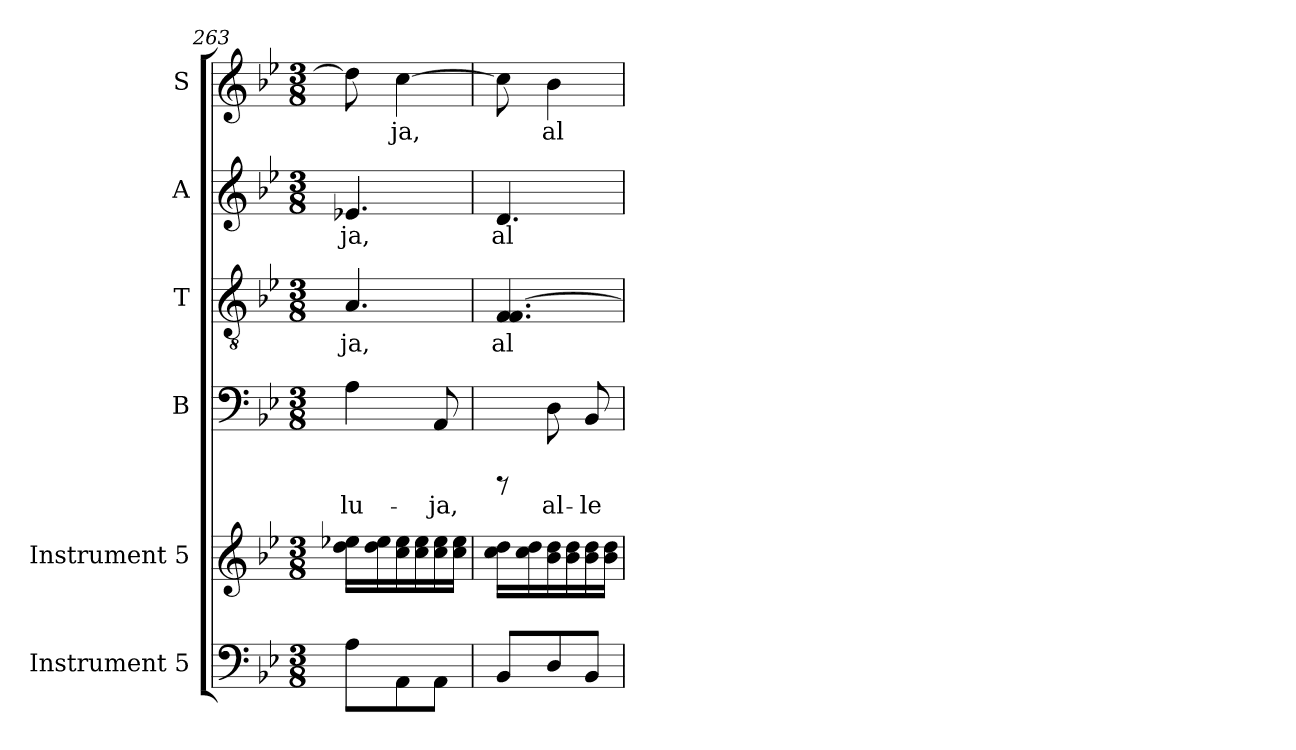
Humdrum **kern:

**kern	**kern	**kern	**text	**kern	**text	**kern	**text	**kern	**text
*part6	*part5	*part4	*part4	*part3	*part3	*part2	*part2	*part1	*part1
*staff6	*staff5	*staff4	*staff4	*staff3	*staff3	*staff2	*staff2	*staff1	*staff1
*I"Instrument 5	*I"Instrument 5	*I"B	*	*I"T	*	*I"A	*	*I"S	*
*	*	*I'B	*	*I'T	*	*I'A	*	*I'S	*
*clefF4	*clefG2	*clefF4	*	*clefGv2	*	*clefG2	*	*clefG2	*
*k[b-e-]	*k[b-e-]	*k[b-e-]	*	*k[b-e-]	*	*k[b-e-]	*	*k[b-e-]	*
*B-:	*B-:	*B-:	*	*B-:	*	*B-:	*	*B-:	*
*M3/8	*M3/8	*M3/8	*	*M3/8	*	*M3/8	*	*M3/8	*
=263	=263	=263	=263	=263	=263	=263	=263	=263	=263
!	!	!	!LO:LY:b:cj	!	!LO:LY:b:cj	!	!LO:LY:b:cj	!	!LO:LY:b:cj
8A\L	16dd\ 16ee-X\L	4A\	-lu-	4.A/	ja,	4.e-X/	ja,	8dd\]	--
.	16dd\ 16ee-\	.	.	.	.	.	.	.	.
!	!	!	!	!	!	!	!	!	!LO:LY:b:cj
8AA\	16cc\ 16ee-\	.	.	.	.	.	.	[>4cc\	-ja,
.	16cc\ 16ee-\	.	.	.	.	.	.	.	.
!	!	!	!LO:LY:b:cj	!	!	!	!	!	!
8AA\J	16ee-\ 16cc\	8AA/	-ja,	.	.	.	.	.	.
.	16cc\ 16ee-\J	.	.	.	.	.	.	.	.
=264	=264	=264	=264	=264	=264	=264	=264	=264	=264
!	!	!	!	!	!LO:LY:b:cj	!	!LO:LY:b:cj	!	!LO:LY:b:cj
8BB-/L	16cc\ 16dd\L	8rCCC	.	4.F/ [>4.F/	al	4.d/	al	8cc\]	.
.	16cc\ 16dd\	.	.	.	.	.	.	.	.
!	!	!	!LO:LY:b:cj	!	!	!	!	!	!LO:LY:b:cj
8D/	16b-\ 16dd\	8D\	al-	.	.	.	.	4b-\	al-
.	16b-\ 16dd\	.	.	.	.	.	.	.	.
!	!	!	!LO:LY:b:cj	!	!	!	!	!	!
8BB-/J	16b-\ 16dd\	8BB-/	-le-	.	.	.	.	.	.
.	16b-\ 16dd\J	.	.	.	.	.	.	.	.
=	=	=	=	=	=	=	=	=	=
*-	*-	*-	*-	*-	*-	*-	*-	*-	*-
